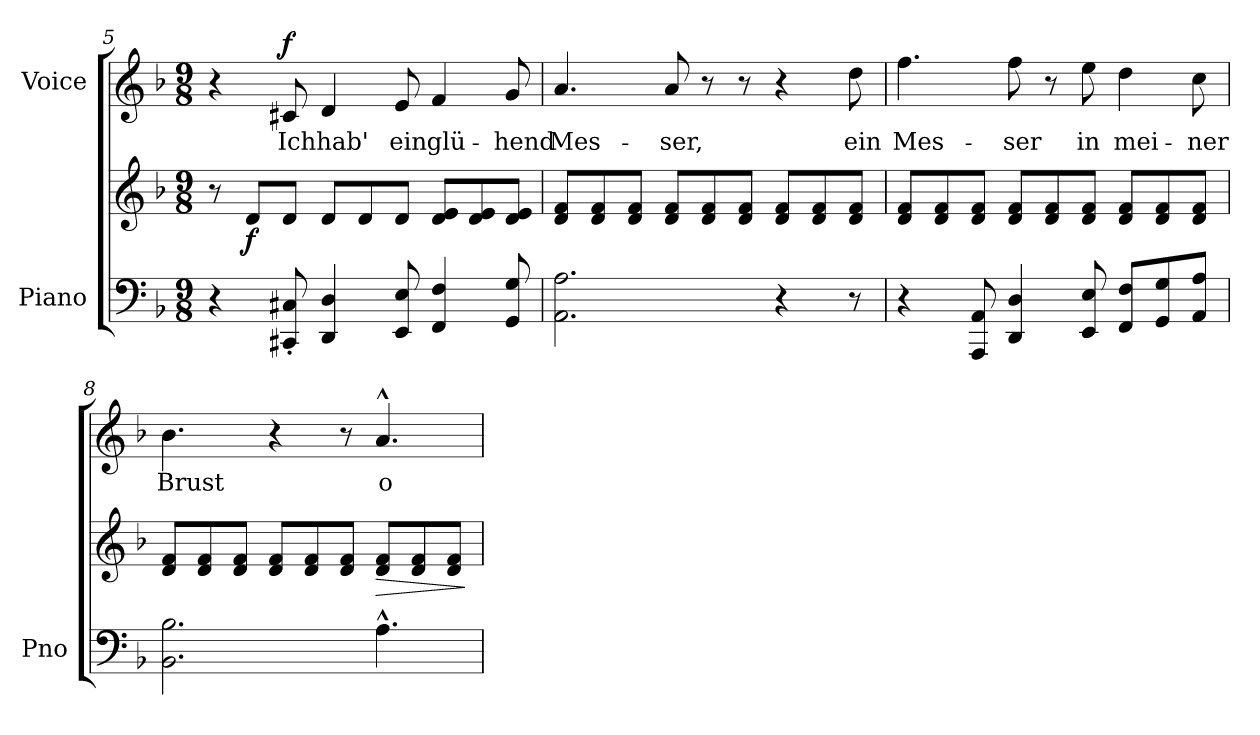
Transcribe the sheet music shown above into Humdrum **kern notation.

**kern	**kern	**dynam	**kern	**text	**dynam
*part2	*part2	*part2	*part1	*part1	*part1
*staff3	*staff2	*staff2/3	*staff1	*staff1	*staff1
*I"Piano	*	*	*I"Voice	*	*
*I'Pno	*	*	*	*	*
!!LO:LB:g=z
*clefF4	*clefG2	*	*clefG2	*	*
*k[b-]	*k[b-]	*	*k[b-]	*	*
*M9/8	*M9/8	*	*M9/8	*	*
=5	=5	=5	=5	=5	=5
4r	8r	.	4r	.	.
!	!	!LO:DY:b	!	!	!
.	8d/L	f	.	.	.
!	!	!	!	!LO:LY:b	!LO:DY:a
8CC#X/' 8C#X/'	8d/J	.	8c#X/	Ich	f
!	!	!	!	!LO:LY:b	!
4DD/ 4D/	8d/L	.	4d/	hab'	.
.	8d/	.	.	.	.
!	!	!	!	!LO:LY:b	!
8EE/ 8E/	8d/J	.	8e/	ein	.
!	!	!	!	!LO:LY:b	!
4FF/ 4F/	8d/ 8e/L	.	4f/	glü-	.
.	8d/ 8e/	.	.	.	.
!	!	!	!	!LO:LY:b	!
8GG/ 8G/	8d/ 8e/J	.	8g/	-hend	.
=6	=6	=6	=6	=6	=6
!	!	!	!	!LO:LY:b	!
2.AA\ 2.A\	8d/ 8f/L	.	4.a/	Mes-	.
.	8d/ 8f/	.	.	.	.
.	8d/ 8f/J	.	.	.	.
!	!	!	!	!LO:LY:b	!
.	8d/ 8f/L	.	8a/	-ser,	.
.	8d/ 8f/	.	8r	.	.
.	8d/ 8f/J	.	8r	.	.
4r	8d/ 8f/L	.	4r	.	.
.	8d/ 8f/	.	.	.	.
!	!	!	!	!LO:LY:b	!
8r	8d/ 8f/J	.	8dd\	ein	.
=7	=7	=7	=7	=7	=7
!	!	!	!	!LO:LY:b	!
4r	8d/ 8f/L	.	4.ff\	Mes-	.
.	8d/ 8f/	.	.	.	.
8AAA/ 8AA/	8d/ 8f/J	.	.	.	.
!	!	!	!	!LO:LY:b	!
4DD/ 4D/	8d/ 8f/L	.	8ff\	-ser	.
.	8d/ 8f/	.	8r	.	.
!	!	!	!	!LO:LY:b	!
8EE/ 8E/	8d/ 8f/J	.	8ee\	in	.
!	!	!	!	!LO:LY:b	!
8FF/ 8F/L	8d/ 8f/L	.	4dd\	mei-	.
8GG/ 8G/	8d/ 8f/	.	.	.	.
!	!	!	!	!LO:LY:b	!
8AA/ 8A/J	8d/ 8f/J	.	8cc\	-ner	.
=8	=8	=8	=8	=8	=8
!	!	!	!	!LO:LY:b	!
2.BB-\ 2.B-\	8d/ 8f/L	.	4.b-\	Brust	.
.	8d/ 8f/	.	.	.	.
.	8d/ 8f/J	.	.	.	.
.	8d/ 8f/L	.	4r	.	.
.	8d/ 8f/	.	.	.	.
.	8d/ 8f/J	.	8r	.	.
!	!	!LO:HP:b	!	!LO:LY:b	!
4.A^^\	8d/ 8f/L	>	4.a^^/	o	.
.	8d/ 8f/	.	.	.	.
.	8d/ 8f/J	.	.	.	.
.	.	]	.	.	.
=	=	=	=	=	=
*-	*-	*-	*-	*-	*-
